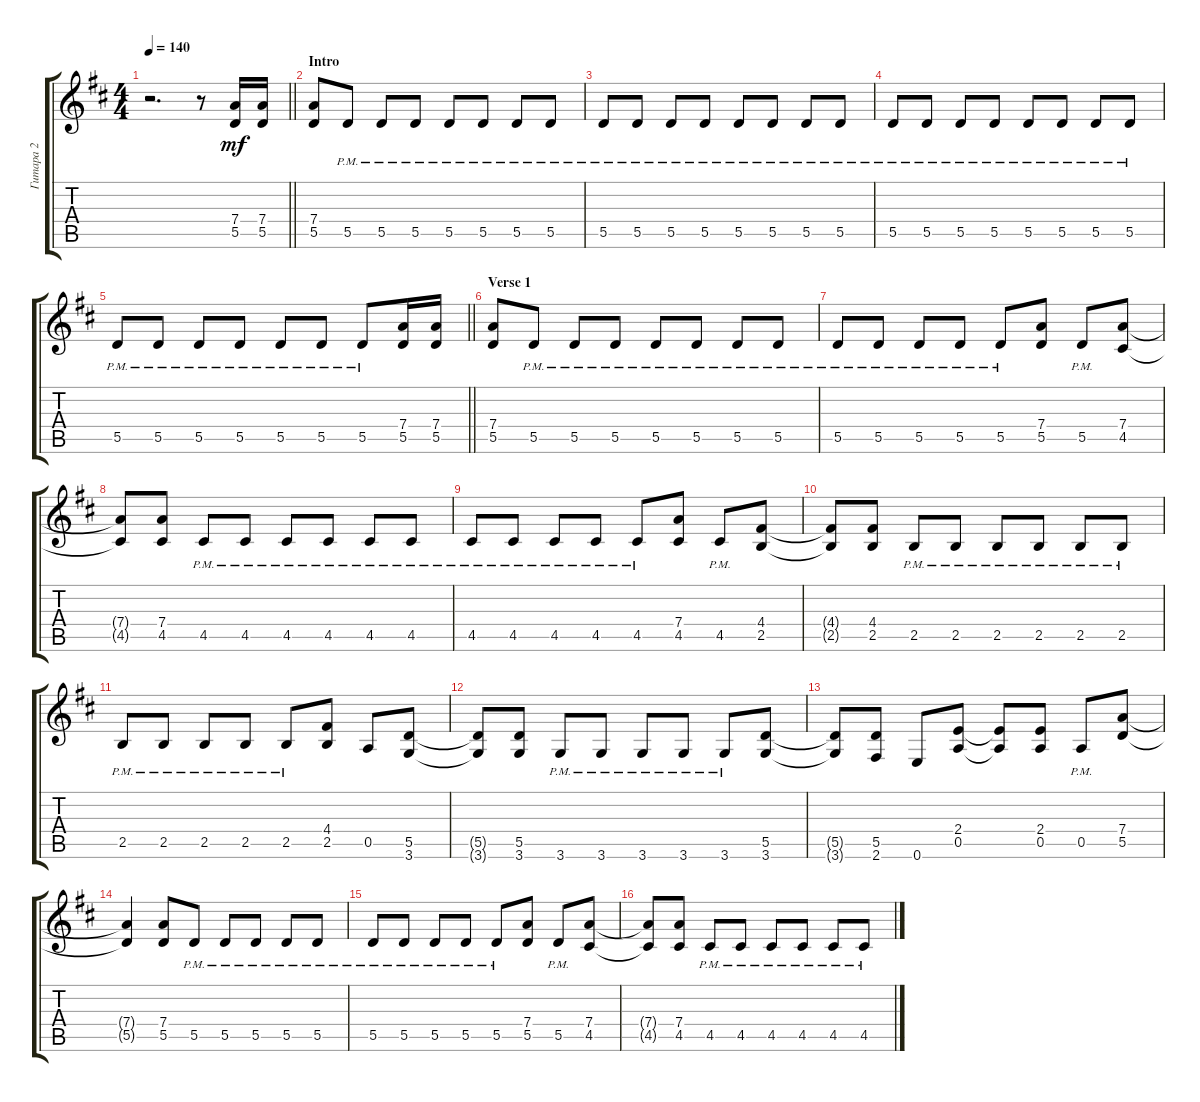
\track ("Гитара 2" "Гитара 2") {instrument distortionguitar}
\staff {score tabs}
\tuning (E4 B3 G3 D3 A2 E2) {hide}
\ts (4 4)
\tempo 140
\clef g2
\barLineRight lightlight
\ks bminor
r.2{d dy mf instrument distortionguitar} r.8 (7.4 5.5).16 (7.4 5.5).16 |
\section ("" "Intro")
(7.4 5.5).8 5.5{pm}.8 5.5{pm}.8 5.5{pm}.8 5.5{pm}.8 5.5{pm}.8 5.5{pm}.8 5.5{pm}.8 |
5.5{pm}.8 5.5{pm}.8 5.5{pm}.8 5.5{pm}.8 5.5{pm}.8 5.5{pm}.8 5.5{pm}.8 5.5{pm}.8 |
5.5{pm}.8 5.5{pm}.8 5.5{pm}.8 5.5{pm}.8 5.5{pm}.8 5.5{pm}.8 5.5{pm}.8 5.5{pm}.8 |
\barLineRight lightlight
5.5{pm}.8 5.5{pm}.8 5.5{pm}.8 5.5{pm}.8 5.5{pm}.8 5.5{pm}.8 5.5{pm}.8 (7.4 5.5).16 (7.4 5.5).16 |
\section ("" "Verse 1")
(7.4 5.5).8 5.5{pm}.8 5.5{pm}.8 5.5{pm}.8 5.5{pm}.8 5.5{pm}.8 5.5{pm}.8 5.5{pm}.8 |
5.5{pm}.8 5.5{pm}.8 5.5{pm}.8 5.5{pm}.8 5.5{pm}.8 (7.4 5.5).8 5.5{pm}.8 (7.4 4.5).8 |
(7.4{t} 4.5{t}).8 (7.4 4.5).8 4.5{pm}.8 4.5{pm}.8 4.5{pm}.8 4.5{pm}.8 4.5{pm}.8 4.5{pm}.8 |
4.5{pm}.8 4.5{pm}.8 4.5{pm}.8 4.5{pm}.8 4.5{pm}.8 (7.4 4.5).8 4.5{pm}.8 (4.4 2.5).8 |
(4.4{t} 2.5{t}).8 (4.4 2.5).8 2.5{pm}.8 2.5{pm}.8 2.5{pm}.8 2.5{pm}.8 2.5{pm}.8 2.5{pm}.8 |
2.5{pm}.8 2.5{pm}.8 2.5{pm}.8 2.5{pm}.8 2.5{pm}.8 (4.4 2.5).8 0.5.8 (5.5 3.6).8 |
(5.5{t} 3.6{t}).8 (5.5 3.6).8 3.6{pm}.8 3.6{pm}.8 3.6{pm}.8 3.6{pm}.8 3.6{pm}.8 (5.5 3.6).8 |
(5.5{t} 3.6{t}).8 (5.5 2.6).8 0.6.8 (2.4 0.5).8 (2.4{t} 0.5{t}).8 (2.4 0.5).8 0.5{pm}.8 (7.4 5.5).8 |
(7.4{t} 5.5{t}).4 (7.4 5.5).8 5.5{pm}.8 5.5{pm}.8 5.5{pm}.8 5.5{pm}.8 5.5{pm}.8 |
5.5{pm}.8 5.5{pm}.8 5.5{pm}.8 5.5{pm}.8 5.5{pm}.8 (7.4 5.5).8 5.5{pm}.8 (7.4 4.5).8 |
(7.4{t} 4.5{t}).8 (7.4 4.5).8 4.5{pm}.8 4.5{pm}.8 4.5{pm}.8 4.5{pm}.8 4.5{pm}.8 4.5{pm}.8
